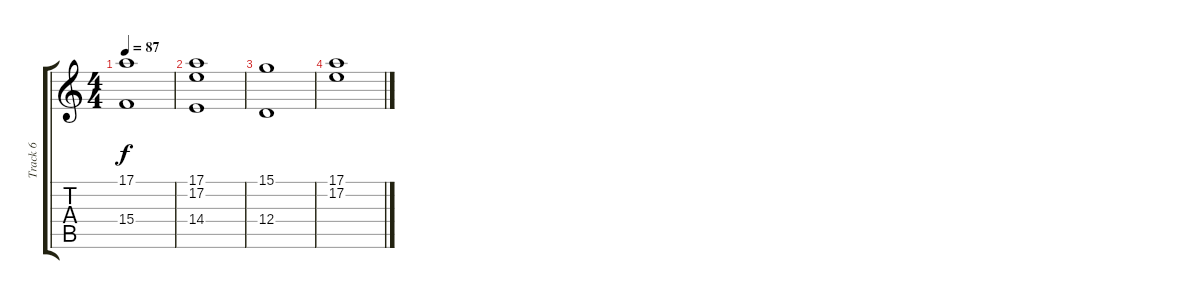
\track ("Track 6" "Track 6") {instrument synthstrings1}
\staff {score tabs}
\tuning (E4 B3 G3 D3 A2 E2) {hide}
\ts (4 4)
\tempo 87
\clef g2
\ks c
(17.1 15.4).1{dy f} |
(17.1 17.2 14.4).1 |
(15.1 12.4).1 |
(17.1 17.2).1
